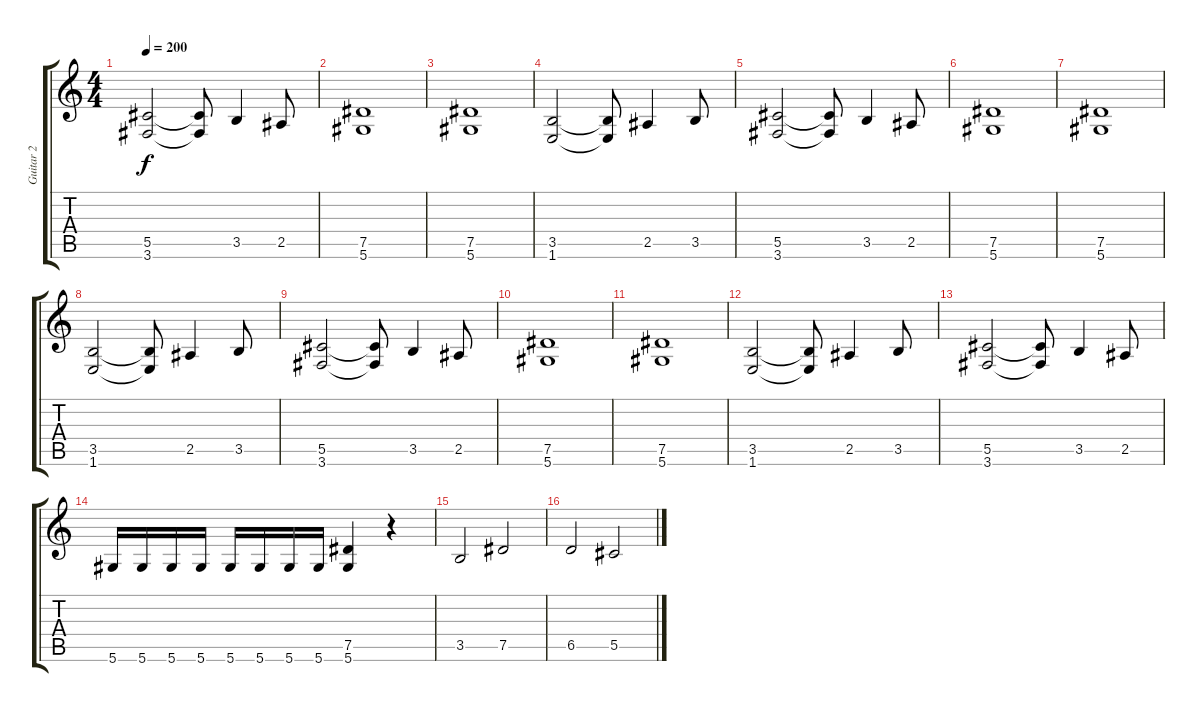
\track ("Guitar 2" "Guitar 2") {instrument distortionguitar}
\staff {score tabs}
\tuning (Eb4 Bb3 Gb3 Db3 Ab2 Eb2) {hide}
\ts (4 4)
\tempo 200
\clef g2
\ks c
(5.5 3.6).2{dy f} (5.5{t} 3.6{t}).8 3.5.4 2.5.8 |
(7.5 5.6).1 |
(7.5 5.6).1 |
(3.5 1.6).2 (3.5{t} 1.6{t}).8 2.5.4 3.5.8 |
(5.5 3.6).2 (5.5{t} 3.6{t}).8 3.5.4 2.5.8 |
(7.5 5.6).1 |
(7.5 5.6).1 |
(3.5 1.6).2 (3.5{t} 1.6{t}).8 2.5.4 3.5.8 |
(5.5 3.6).2 (5.5{t} 3.6{t}).8 3.5.4 2.5.8 |
(7.5 5.6).1 |
(7.5 5.6).1 |
(3.5 1.6).2 (3.5{t} 1.6{t}).8 2.5.4 3.5.8 |
(5.5 3.6).2 (5.5{t} 3.6{t}).8 3.5.4 2.5.8 |
5.6.16 5.6.16 5.6.16 5.6.16 5.6.16 5.6.16 5.6.16 5.6.16 (7.5 5.6).4 r.4 |
3.5.2 7.5.2 |
6.5.2 5.5.2
